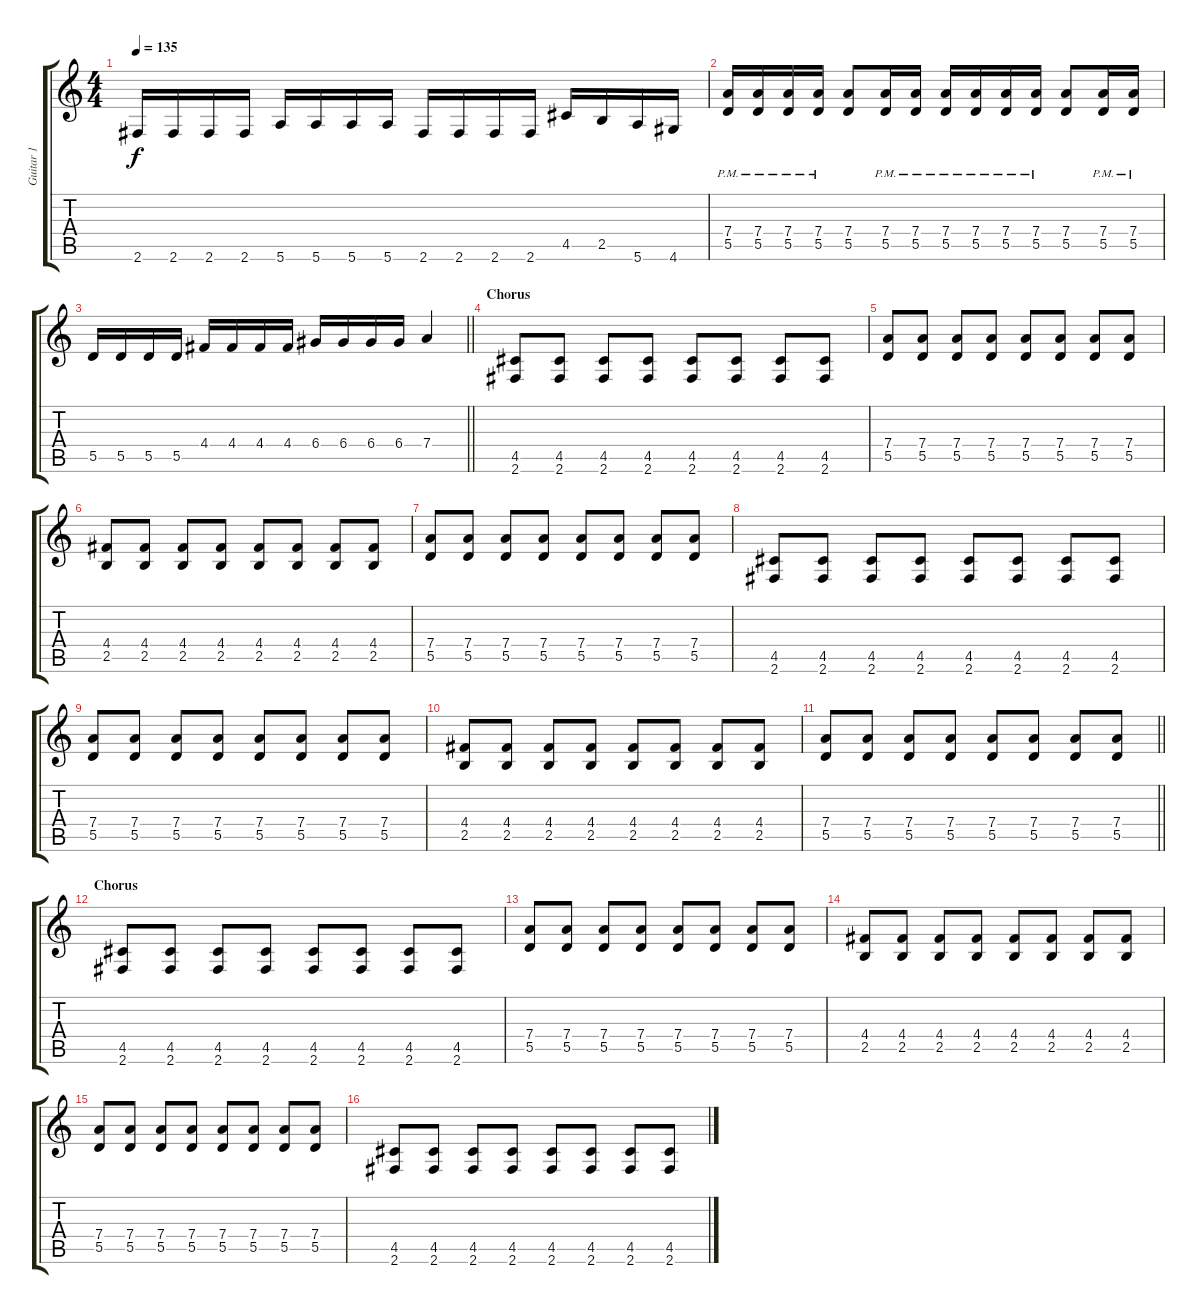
\track ("Guitar 1" "Guitar 1") {instrument distortionguitar}
\staff {score tabs}
\tuning (E4 B3 G3 D3 A2 E2) {hide}
\ts (4 4)
\tempo 135
\clef g2
\ks c
2.6.16{dy f} 2.6.16 2.6.16 2.6.16 5.6.16 5.6.16 5.6.16 5.6.16 2.6.16 2.6.16 2.6.16 2.6.16 4.5.16 2.5.16 5.6.16 4.6.16 |
(7.4{pm} 5.5{pm}).16 (7.4{pm} 5.5{pm}).16 (7.4{pm} 5.5{pm}).16 (7.4{pm} 5.5{pm}).16 (7.4 5.5).8 (7.4{pm} 5.5{pm}).16 (7.4{pm} 5.5{pm}).16 (7.4{pm} 5.5{pm}).16 (7.4{pm} 5.5{pm}).16 (7.4{pm} 5.5{pm}).16 (7.4{pm} 5.5{pm}).16 (7.4 5.5).8 (7.4{pm} 5.5{pm}).16 (7.4{pm} 5.5{pm}).16 |
\barLineRight lightlight
5.5.16 5.5.16 5.5.16 5.5.16 4.4.16 4.4.16 4.4.16 4.4.16 6.4.16 6.4.16 6.4.16 6.4.16 7.4.4 |
\section ("" "Chorus")
(4.5 2.6).8 (4.5 2.6).8 (4.5 2.6).8 (4.5 2.6).8 (4.5 2.6).8 (4.5 2.6).8 (4.5 2.6).8 (4.5 2.6).8 |
(7.4 5.5).8 (7.4 5.5).8 (7.4 5.5).8 (7.4 5.5).8 (7.4 5.5).8 (7.4 5.5).8 (7.4 5.5).8 (7.4 5.5).8 |
(4.4 2.5).8 (4.4 2.5).8 (4.4 2.5).8 (4.4 2.5).8 (4.4 2.5).8 (4.4 2.5).8 (4.4 2.5).8 (4.4 2.5).8 |
(7.4 5.5).8 (7.4 5.5).8 (7.4 5.5).8 (7.4 5.5).8 (7.4 5.5).8 (7.4 5.5).8 (7.4 5.5).8 (7.4 5.5).8 |
(4.5 2.6).8 (4.5 2.6).8 (4.5 2.6).8 (4.5 2.6).8 (4.5 2.6).8 (4.5 2.6).8 (4.5 2.6).8 (4.5 2.6).8 |
(7.4 5.5).8 (7.4 5.5).8 (7.4 5.5).8 (7.4 5.5).8 (7.4 5.5).8 (7.4 5.5).8 (7.4 5.5).8 (7.4 5.5).8 |
(4.4 2.5).8 (4.4 2.5).8 (4.4 2.5).8 (4.4 2.5).8 (4.4 2.5).8 (4.4 2.5).8 (4.4 2.5).8 (4.4 2.5).8 |
\barLineRight lightlight
(7.4 5.5).8 (7.4 5.5).8 (7.4 5.5).8 (7.4 5.5).8 (7.4 5.5).8 (7.4 5.5).8 (7.4 5.5).8 (7.4 5.5).8 |
\section ("" "Chorus")
(4.5 2.6).8 (4.5 2.6).8 (4.5 2.6).8 (4.5 2.6).8 (4.5 2.6).8 (4.5 2.6).8 (4.5 2.6).8 (4.5 2.6).8 |
(7.4 5.5).8 (7.4 5.5).8 (7.4 5.5).8 (7.4 5.5).8 (7.4 5.5).8 (7.4 5.5).8 (7.4 5.5).8 (7.4 5.5).8 |
(4.4 2.5).8 (4.4 2.5).8 (4.4 2.5).8 (4.4 2.5).8 (4.4 2.5).8 (4.4 2.5).8 (4.4 2.5).8 (4.4 2.5).8 |
(7.4 5.5).8 (7.4 5.5).8 (7.4 5.5).8 (7.4 5.5).8 (7.4 5.5).8 (7.4 5.5).8 (7.4 5.5).8 (7.4 5.5).8 |
(4.5 2.6).8 (4.5 2.6).8 (4.5 2.6).8 (4.5 2.6).8 (4.5 2.6).8 (4.5 2.6).8 (4.5 2.6).8 (4.5 2.6).8
